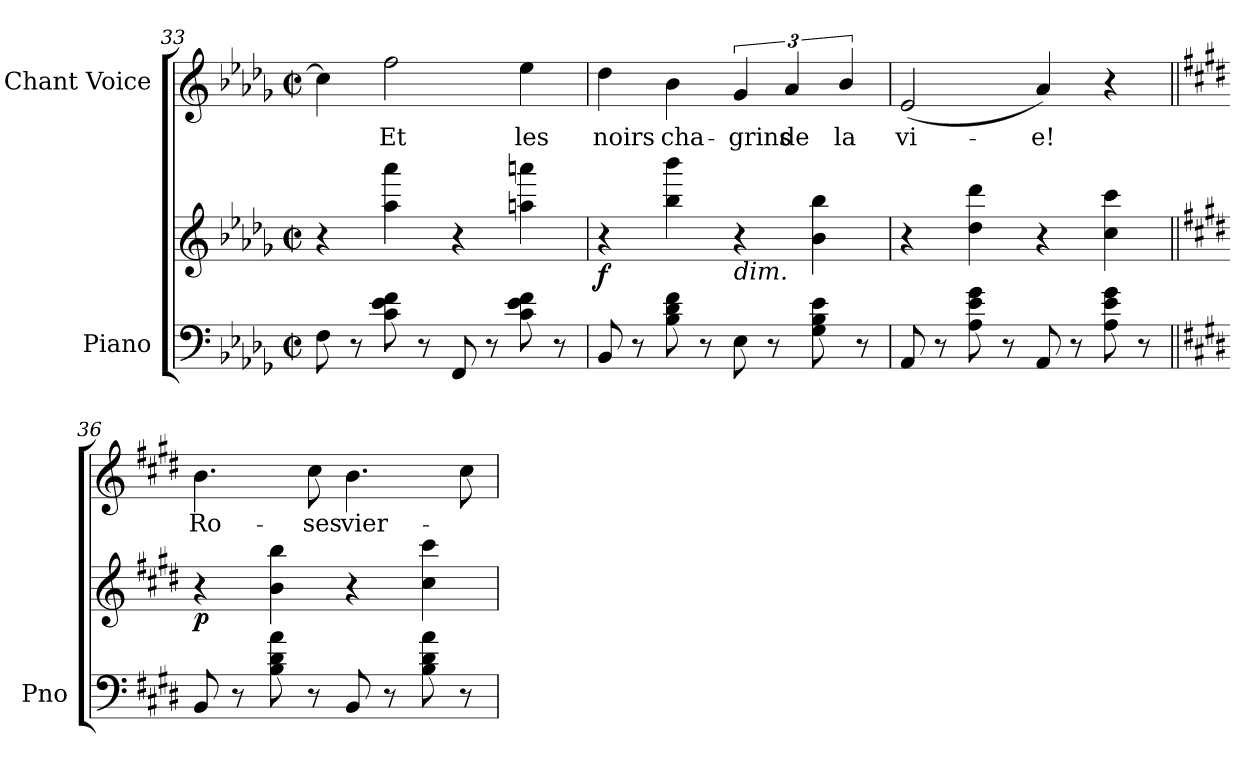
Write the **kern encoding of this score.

**kern	**kern	**dynam	**kern	**text
*part2	*part2	*part2	*part1	*part1
*staff3	*staff2	*staff2/3	*staff1	*staff1
*I"Piano	*	*	*I"Chant Voice	*
*I'Pno	*	*	*	*
*clefF4	*clefG2	*	*clefG2	*
*k[b-e-a-d-g-]	*k[b-e-a-d-g-]	*	*k[b-e-a-d-g-]	*
*M2/2	*M2/2	*	*M2/2	*
*met(c|)	*met(c|)	*	*met(c|)	*
=33	=33	=33	=33	=33
8F\	4r	.	4cc\]	.
8r	.	.	.	.
8c\ 8e-\ 8f\	4aa-\ 4aaa-\	.	2ff\	Et
8r	.	.	.	.
8FF/	4r	.	.	.
8r	.	.	.	.
8c\ 8e-\ 8f\	4aan\ 4aaan\	.	4ee-\	les
8r	.	.	.	.
=34	=34	=34	=34	=34
!	!	!LO:DY:b	!	!
8BB-/	4r	f	4dd-\	noirs
8r	.	.	.	.
8B-\ 8d-\ 8f\	4bb-\ 4bbb-\	.	4b-\	cha-
8r	.	.	.	.
!	!LO:TX:b:i:t=dim.	!	!	!
8E-\	4r	.	6g-/	-grins
8r	.	.	.	.
.	.	.	6a-/	de
8G-\ 8B-\ 8e-\	4b-\ 4bb-\	.	.	.
.	.	.	6b-/	la
8r	.	.	.	.
=35	=35	=35	=35	=35
8AA-/	4r	.	(2e-/	vi-
8r	.	.	.	.
8A-\ 8e-\ 8g-\	4dd-\ 4ddd-\	.	.	.
8r	.	.	.	.
8AA-/	4r	.	4a-/)	-e!
8r	.	.	.	.
8A-\ 8e-\ 8g-\	4cc\ 4ccc\	.	4r	.
8r	.	.	.	.
=36||	=36||	=36||	=36||	=36||
*k[f#c#g#d#]	*k[f#c#g#d#]	*	*k[f#c#g#d#]	*
!	!	!LO:DY:b	!	!
8BB/	4r	p	4.b\	Ro-
8r	.	.	.	.
8B\ 8d#\ 8a\	4b\ 4bb\	.	.	.
8r	.	.	8cc#\	-ses
8BB/	4r	.	4.b\	vier-
8r	.	.	.	.
8B\ 8d#\ 8a\	4cc#\ 4ccc#\	.	.	.
8r	.	.	8cc#\	.
=	=	=	=	=
*-	*-	*-	*-	*-
